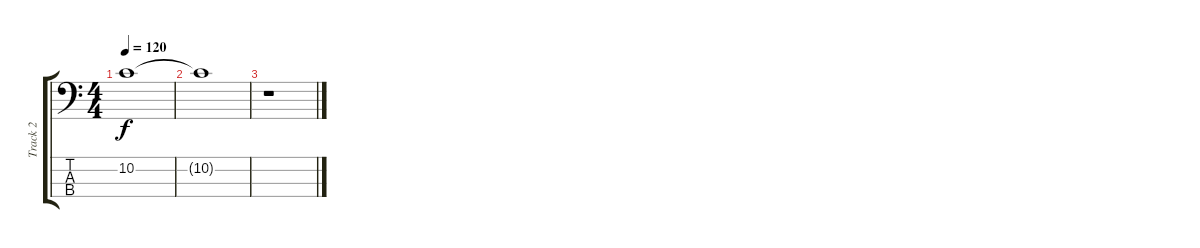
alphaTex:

\track ("Track 2" "Track 2") {instrument electricbassfinger}
\staff {score tabs}
\tuning (G2 D2 A1 E1) {hide}
\ts (4 4)
\tempo 120
\clef f4
\ks c
10.2{t}.1{dy f} |
10.2{t}.1 |
r.1
